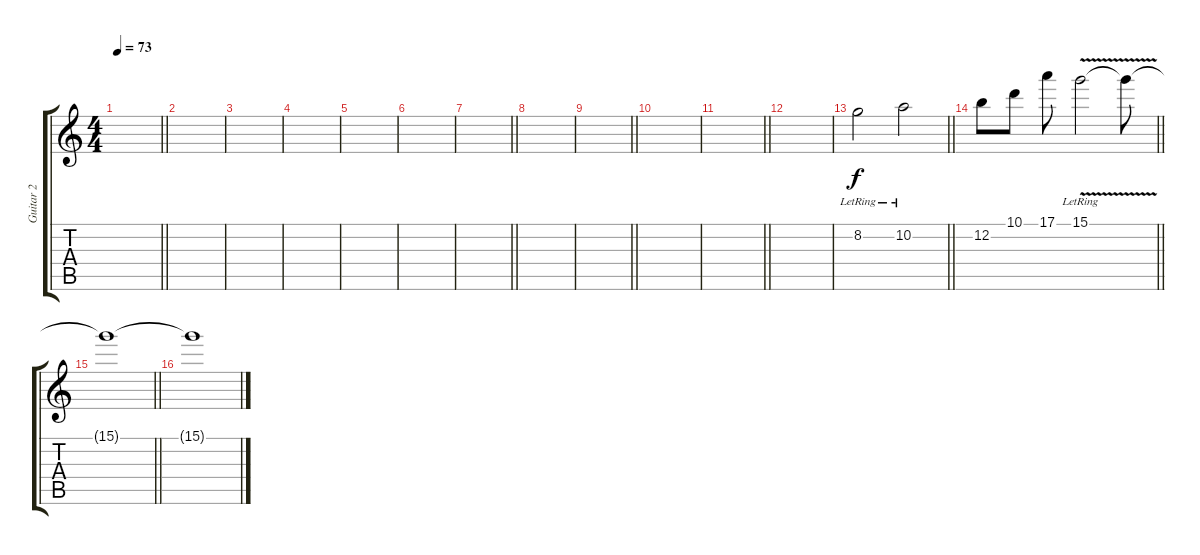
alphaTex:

\track ("Guitar 2" "Guitar 2") {instrument electricguitarjazz}
\staff {score tabs}
\tuning (E4 B3 G3 D3 A2 E2) {hide}
\ts (4 4)
\tempo 73
\clef g2
\barLineRight lightlight
\ks c
|
|
|
|
|
|
\barLineRight lightlight
|
|
\barLineRight lightlight
|
|
\barLineRight lightlight
|
|
\barLineRight lightlight
8.2{lr}.2 10.2{lr}.2 |
\barLineRight lightlight
12.2.8 10.1.8 17.1.8 15.1{v lr}.2 15.1{t}.8 |
\barLineRight lightlight
15.1{t}.1 |
15.1{t}.1
